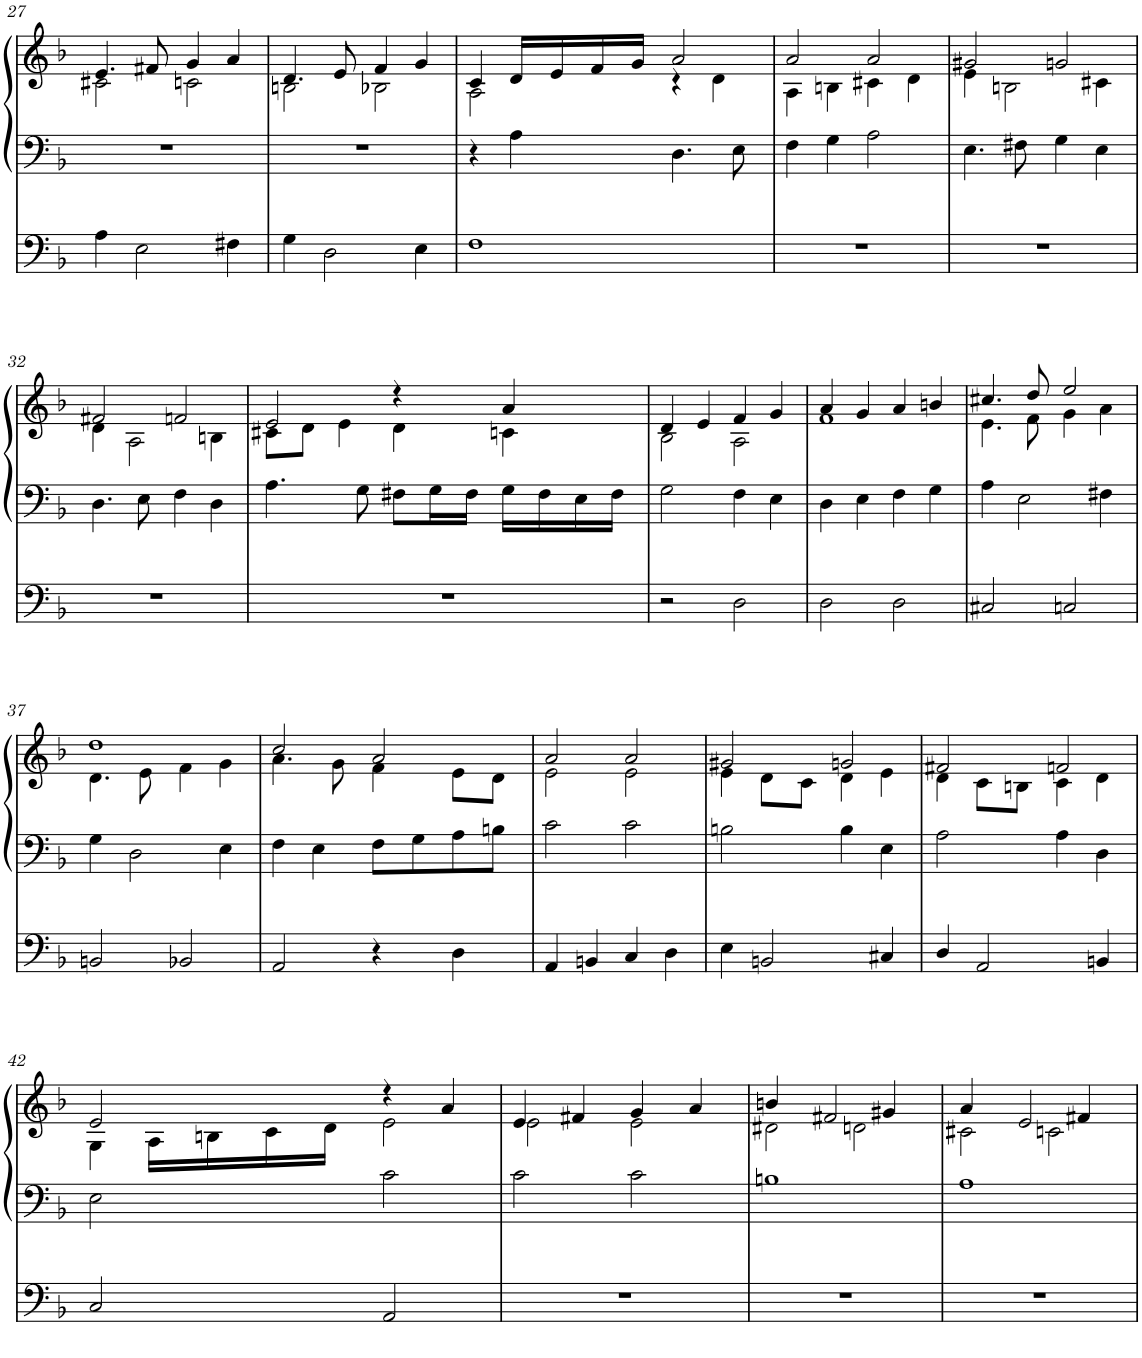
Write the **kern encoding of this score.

**kern	**kern	**kern
*part2	*part1	*part1
*staff3	*staff2	*staff1
*I"Pedal	*I"linke Hand	*
!!LO:PB:g=z
*clefF4	*clefF4	*clefG2
*k[b-]	*k[b-]	*k[b-]
*M4/4	*M4/4	*M4/4
=27	=27	=27
*	*	*^
4A\	1r	4.e/	2c#X\
2E\	.	.	.
.	.	8f#X/	.
.	.	4g/	2cn\
4F#X\	.	4a/	.
=28	=28	=28	=28
4G\	1r	4.d/	2Bn\
2D\	.	.	.
.	.	8e/	.
.	.	4f/	2B-X\
4E\	.	4g/	.
=29	=29	=29	=29
1F	4r	4c/	2A\
.	4A\	16d/LL	.
.	.	16e/	.
.	.	16f/	.
.	.	16g/JJ	.
.	4.D\	2a/	4r
.	.	.	4d\
.	8E\	.	.
=30	=30	=30	=30
1r	4F\	2a/	4A\
.	4G\	.	4Bn\
.	2A\	2a/	4c#X\
.	.	.	4d\
=31	=31	=31	=31
1r	4.E\	2g#X/	4e\
.	.	.	2Bn\
.	8F#X\	.	.
.	4G\	2gn/	.
.	4E\	.	4c#X\
!!LO:LB:g=z	!!
=32	=32	=32	=32
1r	4.D\	2f#X/	4d\
.	.	.	2A\
.	8E\	.	.
.	4F\	2fn/	.
.	4D\	.	4Bn\
=33	=33	=33	=33
1r	4.A\	2e/	8c#X\L
.	.	.	8d\J
.	.	.	4e\
.	8G\	.	.
.	8F#X\L	4r	4d\
.	16G\L	.	.
.	16F#\JJ	.	.
.	16G\LL	4a/	4cn\
.	16F#\	.	.
.	16E\	.	.
.	16F#\JJ	.	.
=34	=34	=34	=34
2r	2G\	4d/	2B-\
.	.	4e/	.
2D\	4F\	4f/	2A\
.	4E\	4g/	.
=35	=35	=35	=35
2D\	4D\	4a/	1f
.	4E\	4g/	.
2D\	4F\	4a/	.
.	4G\	4bn/	.
=36	=36	=36	=36
2C#X/	4A\	4.cc#X/	4.e\
.	2E\	.	.
.	.	8dd/	8f\
2Cn/	.	2ee/	4g\
.	4F#X\	.	4a\
!!LO:LB:g=z	!!
=37	=37	=37	=37
2BBn/	4G\	1dd	4.d\
.	2D\	.	.
.	.	.	8e\
2BB-X/	.	.	4f\
.	4E\	.	4g\
=38	=38	=38	=38
2AA/	4F\	2cc/	4.a\
.	4E\	.	.
.	.	.	8g\
4r	8F\L	2a/	4f\
.	8G\	.	.
4D\	8A\	.	8e\L
.	8Bn\J	.	8d\J
=39	=39	=39	=39
4AA/	2c\	2a/	2e\
4BBn/	.	.	.
4C/	2c\	2a/	2e\
4D\	.	.	.
=40	=40	=40	=40
4E\	2Bn\	2g#X/	4e\
2BBn/	.	.	8d\L
.	.	.	8c\J
.	4B\	2gn/	4d\
4C#X/	4E\	.	4e\
=41	=41	=41	=41
4D/	2A\	2f#X/	4d\
2AA/	.	.	8c\L
.	.	.	8Bn\J
.	4A\	2fn/	4c\
4BBn/	4D\	.	4d\
!!LO:LB:g=z	!!
=42	=42	=42	=42
2C/	2E\	2e/	4G\
.	.	.	16A\LL
.	.	.	16Bn\
.	.	.	16c\
.	.	.	16d\JJ
2AA/	2c\	4r	2e\
.	.	4a/	.
=43	=43	=43	=43
1r	2c\	4e/	2e\
.	.	4f#X/	.
.	2c\	4g/	2e\
.	.	4a/	.
=44	=44	=44	=44
1r	1Bn	4bn/	2d#X\
.	.	2f#X/	.
.	.	.	2dn\
.	.	4g#X/	.
=45	=45	=45	=45
1r	1A	4a/	2c#X\
.	.	2e/	.
.	.	.	2cn\
.	.	4f#X/	.
*	*	*v	*v
=	=	=
*-	*-	*-
